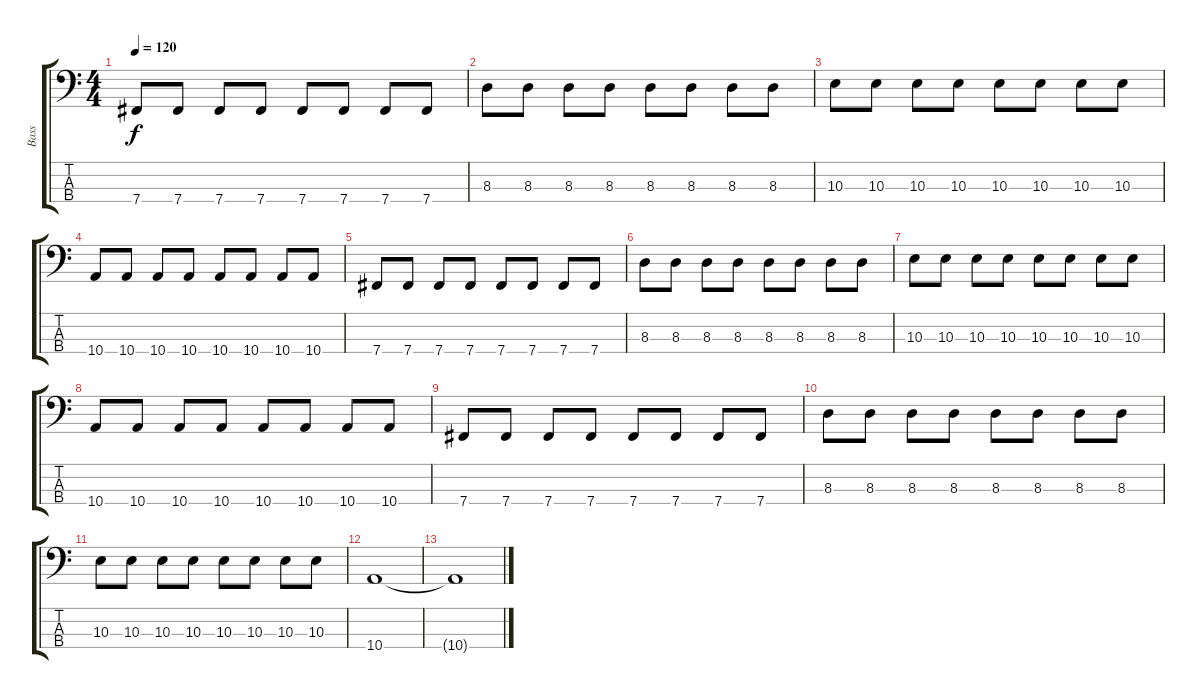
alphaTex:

\track ("Bass" "Bass") {instrument electricbasspick}
\staff {score tabs}
\tuning (E2 B1 Gb1 B0) {hide}
\ts (4 4)
\tempo 120
\clef f4
\ks c
7.4.8{dy f} 7.4.8 7.4.8 7.4.8 7.4.8 7.4.8 7.4.8 7.4.8 |
8.3.8 8.3.8 8.3.8 8.3.8 8.3.8 8.3.8 8.3.8 8.3.8 |
10.3.8 10.3.8 10.3.8 10.3.8 10.3.8 10.3.8 10.3.8 10.3.8 |
10.4.8 10.4.8 10.4.8 10.4.8 10.4.8 10.4.8 10.4.8 10.4.8 |
7.4.8 7.4.8 7.4.8 7.4.8 7.4.8 7.4.8 7.4.8 7.4.8 |
8.3.8 8.3.8 8.3.8 8.3.8 8.3.8 8.3.8 8.3.8 8.3.8 |
10.3.8 10.3.8 10.3.8 10.3.8 10.3.8 10.3.8 10.3.8 10.3.8 |
10.4.8 10.4.8 10.4.8 10.4.8 10.4.8 10.4.8 10.4.8 10.4.8 |
7.4.8 7.4.8 7.4.8 7.4.8 7.4.8 7.4.8 7.4.8 7.4.8 |
8.3.8 8.3.8 8.3.8 8.3.8 8.3.8 8.3.8 8.3.8 8.3.8 |
10.3.8 10.3.8 10.3.8 10.3.8 10.3.8 10.3.8 10.3.8 10.3.8 |
10.4.1 |
10.4{t}.1
